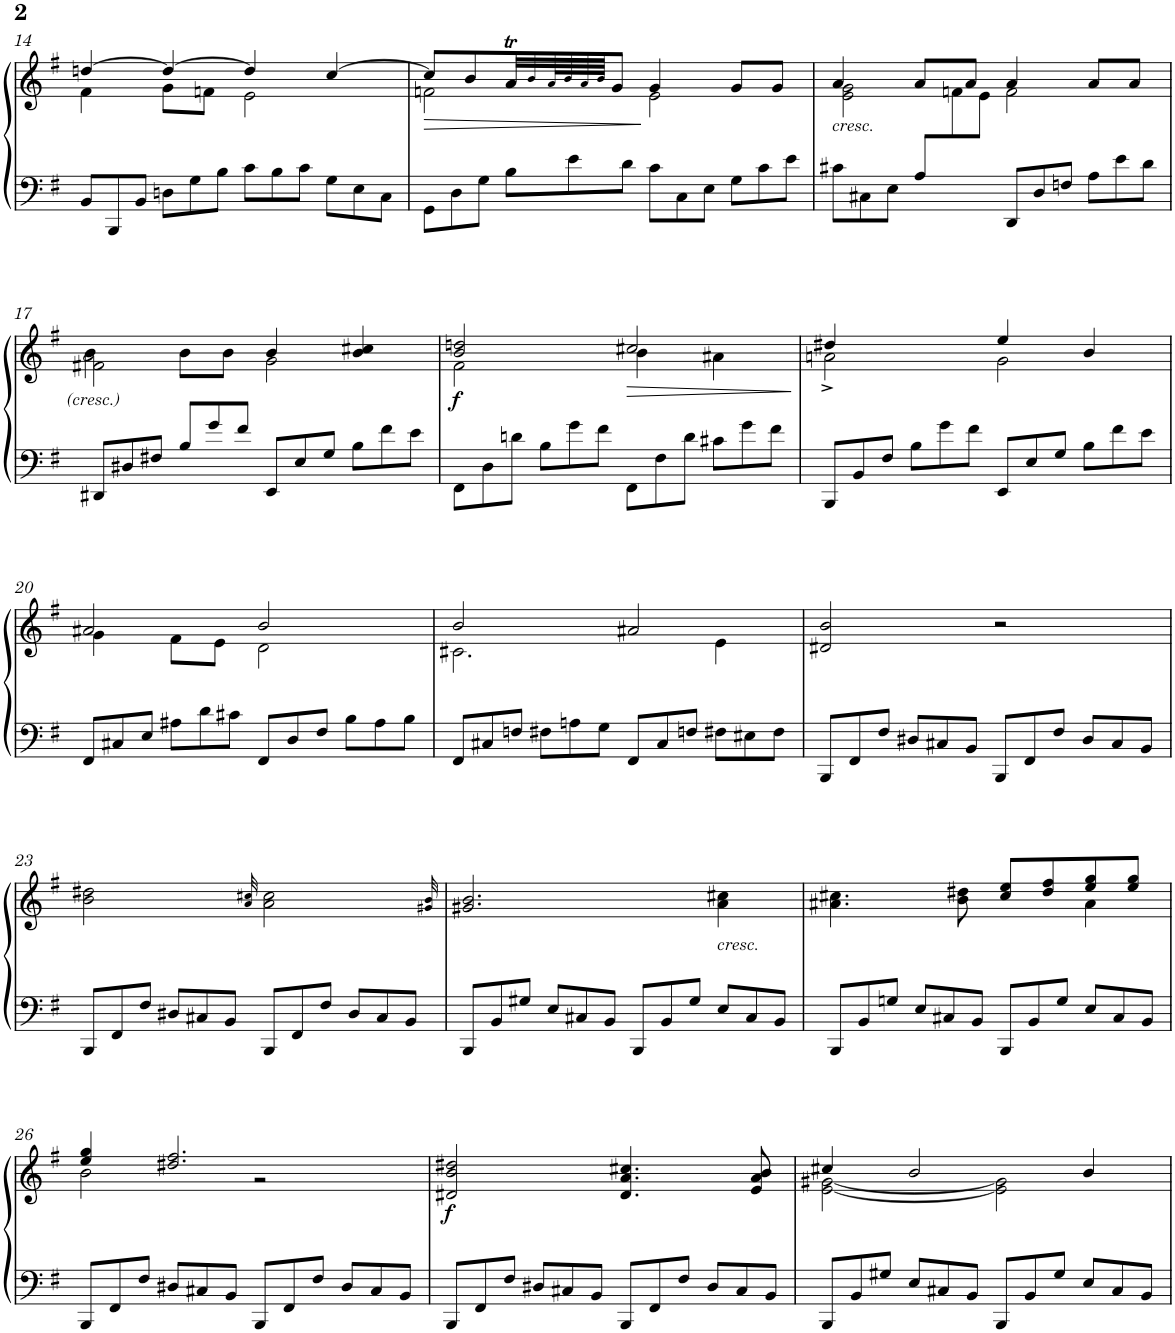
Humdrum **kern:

**kern	**kern	**dynam
*part1	*part1	*part1
*staff2	*staff1	*staff1/2
*I"Piano	*	*
*I'Pno	*	*
!!LO:PB:g=z
*clefF4	*clefG2	*
*k[f#]	*k[f#]	*
*M4/4	*M4/4	*
*Xbrackettup	*	*
=14	=14	=14
*	*^	*
12BB/L	[4ddn/	4f#\	.
12BBB/	.	.	.
12BB/J	.	.	.
12Dn\L	4dd/_	8g\L	.
12G\	.	.	.
.	.	8fn\J	.
12B\J	.	.	.
12c\L	4dd/]	2e\	.
12B\	.	.	.
12c\J	.	.	.
12G\L	[4cc/	.	.
12E\	.	.	.
12C\J	.	.	.
=15	=15	=15	=15
!	!	!	!LO:HP:b
12GG\L	8cc/L]	2fn\	>
12D\	.	.	.
.	8b/	.	.
12G\J	.	.	.
12B\L	32aT/LL	.	.
.	32b!/	.	.
.	64a!/L	.	.
.	64b!/	.	.
12e\	.	.	.
.	64a!/	.	.
.	64b!/JJJ	.	.
.	8g/J	.	.
12d\J	.	.	.
12c\L	4g/	2e\	]
12C\	.	.	.
12E\J	.	.	.
12G\L	8g/L	.	.
12c\	.	.	.
.	8g/J	.	.
12e\J	.	.	.
=16	=16	=16	=16
*	*	*^	*
!	!LO:TX:b:i:t=cresc.	!	!	!
12c#X\L	4a/	2e\ 2g\	3ryy	.
12C#X\	.	.	.	.
12E\J	.	.	.	.
12A/L	8a/L	.	.	.
6ryy	.	.	12fn\	.
.	8a/J	.	.	.
.	.	.	12e\J	.
12DD/L	4a/	2f\	2ryy	.
12D/	.	.	.	.
12Fn/J	.	.	.	.
12A\L	8a/L	.	.	.
12e\	.	.	.	.
.	8a/J	.	.	.
12d\J	.	.	.	.
!!LO:LB:g=z	!!	!!
=17	=17	=17	=17	=17
*^	*	*	*	*
12DD#X/L	2ryy	4b\	2ryy	2f#X\ 2a\	.
12D#X/	.	.	.	.	.
12F#X/J	.	.	.	.	.
12B/L	.	8b\L	.	.	.
12g/	.	.	.	.	.
.	.	8b\J	.	.	.
12f#/J	.	.	.	.	.
12EE/L	2ryy	4b/	2g\	2ryy	.
12E/	.	.	.	.	.
12G/J	.	.	.	.	.
12B\L	.	4b/ 4cc#X/	.	.	.
12f#\	.	.	.	.	.
12e\J	.	.	.	.	.
*v	*v	*	*	*	*
*	*	*v	*v	*
=18	=18	=18	=18
!	!	!	!LO:DY:b
12FF#^\L	2b/ 2ddn/	2f#\	f
12D\	.	.	.
12dn\J	.	.	.
12B\L	.	.	.
12g\	.	.	.
12f#\J	.	.	.
!	!	!	!LO:HP:b
12FF#^\L	2cc#X/	4b\	>
12F#\	.	.	.
12d\J	.	.	.
12c#X\L	.	4a#X\	.
12g\	.	.	.
12f#\J	.	.	.
*	*v	*v	*
.	.	]
=19	=19	=19
*	*^	*
12BBB/L	4dd#X/	2an^\	.
12BB/	.	.	.
12F#/J	.	.	.
12B\L	4ryy	.	.
12g\	.	.	.
12f#\J	.	.	.
12EE/L	4ee/	2g\	.
12E/	.	.	.
12G/J	.	.	.
12B\L	4b/	.	.
12f#\	.	.	.
12e\J	.	.	.
!!LO:LB:g=z	!!
=20	=20	=20	=20
12FF#/L	2a#X/	4g\	.
12C#X/	.	.	.
12E/J	.	.	.
12A#X\L	.	8f#\L	.
12d\	.	.	.
.	.	8e\J	.
12c#X\J	.	.	.
12FF#/L	2b/	2d\	.
12D/	.	.	.
12F#/J	.	.	.
12B\L	.	.	.
12A#\	.	.	.
12B\J	.	.	.
=21	=21	=21	=21
12FF#/L	2b/	2.c#X\	.
12C#X/	.	.	.
12Fn/J	.	.	.
12F#X\L	.	.	.
12An\	.	.	.
12G\J	.	.	.
12FF#/L	2a#X/	.	.
12C#/	.	.	.
12Fn/J	.	.	.
12F#X\L	.	4e\	.
12E#X\	.	.	.
12F#\J	.	.	.
*	*v	*v	*
=22	=22	=22
12BBB/L	2d#X/ 2b/	.
12FF#/	.	.
12F#/J	.	.
12D#X/L	.	.
12C#X/	.	.
12BB/J	.	.
12BBB/L	2r	.
12FF#/	.	.
12F#/J	.	.
12D#/L	.	.
12C#/	.	.
12BB/J	.	.
!!LO:LB:g=z
=23	=23	=23
*	*^	*
12BBB/L	2b\ 2dd#X\	4ryy	.
12FF#/	.	.	.
12F#/J	.	.	.
12D#X/L	.	8ryy	.
12C#X/	.	.	.
.	.	16ryy	.
12BB/J	.	.	.
.	.	32ryy	.
.	.	32a!/ 32cc#X!/	.
12BBB/L	2a\ 2cc#\	4ryy	.
12FF#/	.	.	.
12F#/J	.	.	.
12D#/L	.	8ryy	.
12C#/	.	.	.
.	.	16ryy	.
12BB/J	.	.	.
.	.	32ryy	.
.	.	32g#X!/ 32b!/	.
*	*v	*v	*
=24	=24	=24
12BBB/L	2.g#X/ 2.b/	.
12BB/	.	.
12G#X/J	.	.
12E/L	.	.
12C#X/	.	.
12BB/J	.	.
12BBB/L	.	.
12BB/	.	.
12G#/J	.	.
!	!LO:TX:b:i:t=cresc.	!
12E/L	4a\ 4cc#X\	.
12C#/	.	.
12BB/J	.	.
=25	=25	=25
*	*^	*
12BBB/L	4.a#X\ 4.cc#X\	2.ryy	.
12BB/	.	.	.
12Gn/J	.	.	.
12E/L	.	.	.
12C#X/	.	.	.
.	8b\ 8dd#X\	.	.
12BB/J	.	.	.
12BBB/L	8cc#/ 8ee/L	.	.
12BB/	.	.	.
.	8dd#/ 8ff#/	.	.
12G/J	.	.	.
12E/L	8ee/ 8gg/	4a#\	.
12C#/	.	.	.
.	8ee/ 8gg/J	.	.
12BB/J	.	.	.
!!LO:LB:g=z	!!
=26	=26	=26	=26
12BBB/L	4ee/ 4gg/	2b\	.
12FF#/	.	.	.
12F#/J	.	.	.
12D#X/L	2.dd#X/ 2.ff#/	.	.
12C#X/	.	.	.
12BB/J	.	.	.
12BBB/L	.	2r	.
12FF#/	.	.	.
12F#/J	.	.	.
12D#/L	.	.	.
12C#/	.	.	.
12BB/J	.	.	.
*	*v	*v	*
=27	=27	=27
!	!	!LO:DY:b
12BBB/L	2d#X/ 2b/ 2dd#X/	f
12FF#/	.	.
12F#/J	.	.
12D#X/L	.	.
12C#X/	.	.
12BB/J	.	.
12BBB/L	4.d#/ 4.a/ 4.cc#X/	.
12FF#/	.	.
12F#/J	.	.
12D#/L	.	.
12C#/	.	.
.	8e/ 8a/ 8b/	.
12BB/J	.	.
=28	=28	=28
*	*^	*
12BBB/L	4cc#X/	[2e\ [2g#X\	.
12BB/	.	.	.
12G#X/J	.	.	.
12E/L	2b/	.	.
12C#X/	.	.	.
12BB/J	.	.	.
12BBB/L	.	2e\] 2g#\]	.
12BB/	.	.	.
12G#/J	.	.	.
12E/L	4b/	.	.
12C#/	.	.	.
12BB/J	.	.	.
*	*v	*v	*
=	=	=
*-	*-	*-
